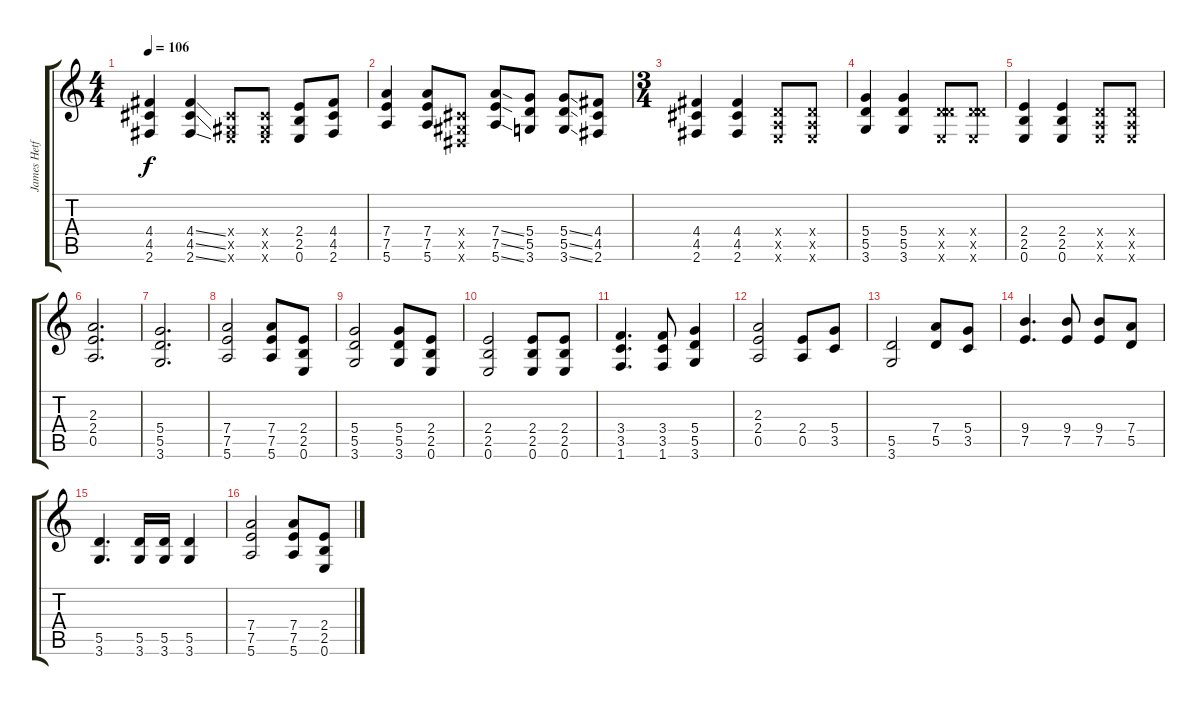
\track ("James Hetfield" "James Hetf") {instrument distortionguitar}
\staff {score tabs}
\tuning (E4 B3 G3 D3 A2 E2) {hide}
\ts (4 4)
\tempo 106
\clef g2
\ks c
(4.4 4.5 2.6).4{dy f} (4.4{ss} 4.5{ss} 2.6{ss}).4 (-1.4{x} -1.5{x} 0.6{x}).8 (-1.4{x} -1.5{x} 0.6{x}).8 (2.4 2.5 0.6).8 (4.4 4.5 2.6).8 |
(7.4 7.5 5.6).4 (7.4 7.5 5.6).8 (-1.4{x} -1.5{x} -1.6{x}).8 (7.4{ss} 7.5{ss} 5.6{ss}).8 (5.4 5.5 3.6).8 (5.4{ss} 5.5{ss} 3.6{ss}).8 (4.4 4.5 2.6).8 |
\ts (3 4)
(4.4 4.5 2.6).4 (4.4 4.5 2.6).4 (0.4{x} 0.5{x} 0.6{x}).8 (0.4{x} 0.5{x} 0.6{x}).8 |
(5.4 5.5 3.6).4 (5.4 5.5 3.6).4 (0.4{x} 5.5{x} 0.6{x}).8 (0.4{x} 5.5{x} 0.6{x}).8 |
(2.4 2.5 0.6).4 (2.4 2.5 0.6).4 (0.4{x} 0.5{x} 0.6{x}).8 (0.4{x} 0.5{x} 0.6{x}).8 |
(2.3 2.4 0.5).2{d} |
(5.4 5.5 3.6).2{d} |
(7.4 7.5 5.6).2 (7.4 7.5 5.6).8 (2.4 2.5 0.6).8 |
(5.4 5.5 3.6).2 (5.4 5.5 3.6).8 (2.4 2.5 0.6).8 |
(2.4 2.5 0.6).2 (2.4 2.5 0.6).8 (2.4 2.5 0.6).8 |
(3.4 3.5 1.6).4{d} (3.4 3.5 1.6).8 (5.4 5.5 3.6).4 |
(2.3 2.4 0.5).2 (2.4 0.5).8 (5.4 3.5).8 |
(5.5 3.6).2 (7.4 5.5).8 (5.4 3.5).8 |
(9.4 7.5).4{d} (9.4 7.5).8 (9.4 7.5).8 (7.4 5.5).8 |
(5.5 3.6).4{d} (5.5 3.6).16 (5.5 3.6).16 (5.5 3.6).4 |
(7.4 7.5 5.6).2 (7.4 7.5 5.6).8 (2.4 2.5 0.6).8
